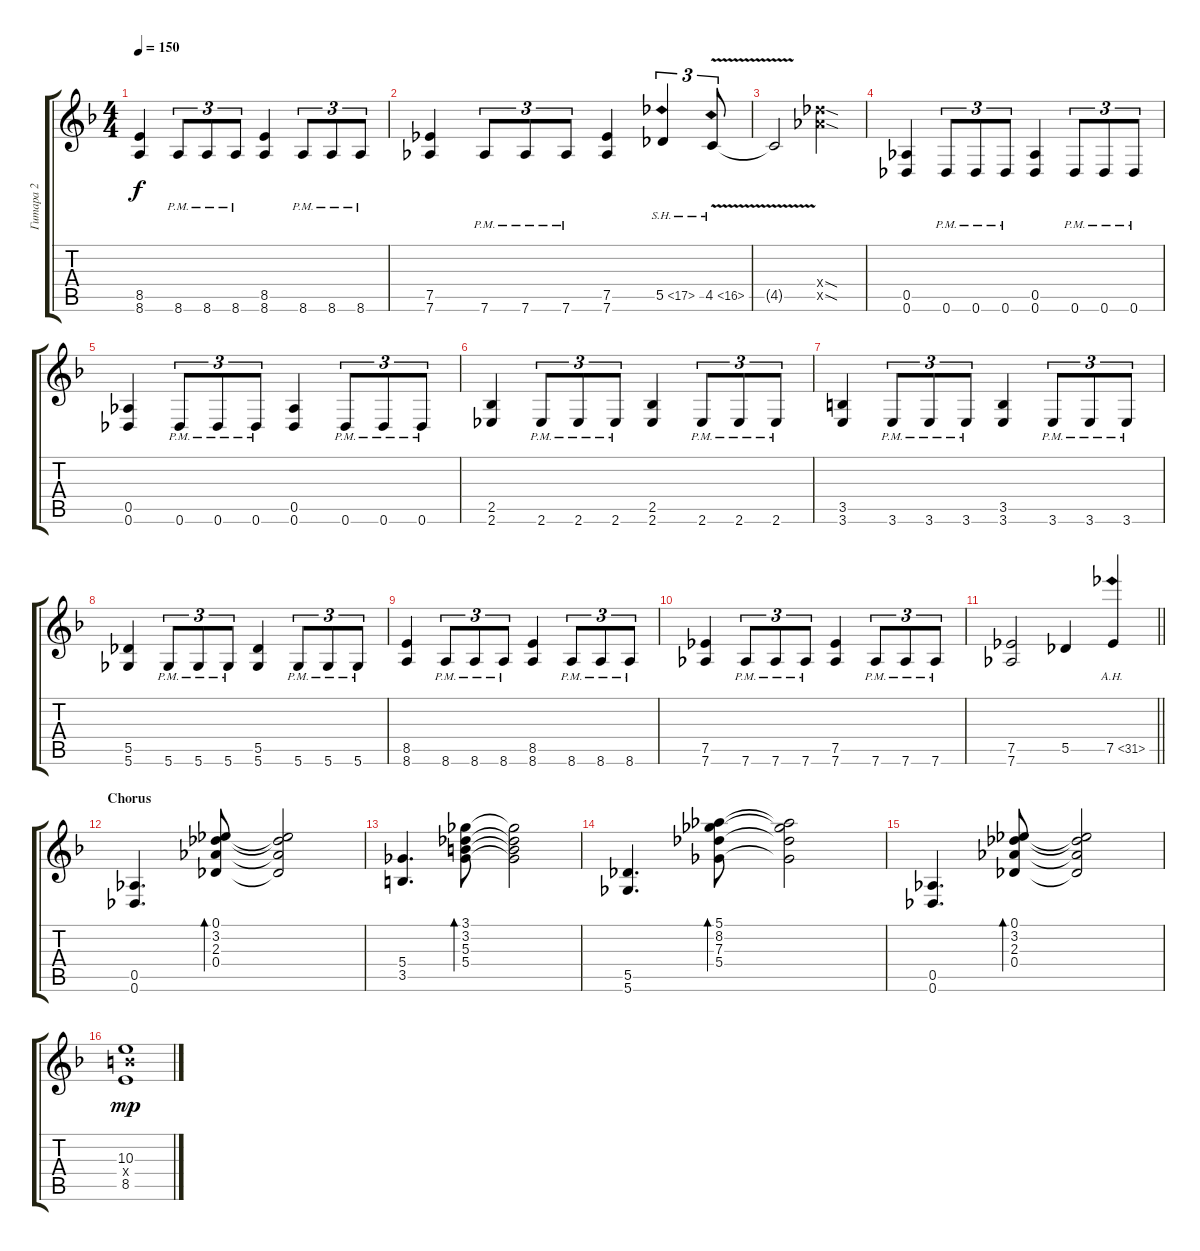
\track ("Гитара 2" "Гитара 2") {instrument distortionguitar}
\staff {score tabs}
\tuning (Eb4 Bb3 Gb3 Db3 Ab2 Db2) {hide}
\ts (4 4)
\tempo 150
\clef g2
\ks dminor
(8.5 8.6).4{dy f} 8.6{pm}.8{tu (3 2)} 8.6{pm}.8{tu (3 2)} 8.6{pm}.8{tu (3 2)} (8.5 8.6).4 8.6{pm}.8{tu (3 2)} 8.6{pm}.8{tu (3 2)} 8.6{pm}.8{tu (3 2)} |
(7.5 7.6).4 7.6{pm}.8{tu (3 2)} 7.6{pm}.8{tu (3 2)} 7.6{pm}.8{tu (3 2)} (7.5 7.6).4 5.5{sh 12}.4{tu (3 2)} 4.5{sh 12 v}.8{tu (3 2)} |
4.5{t}.2 (12.4{sod x} 12.5{sod x}).2 |
(0.5 0.6).4 0.6{pm}.8{tu (3 2)} 0.6{pm}.8{tu (3 2)} 0.6{pm}.8{tu (3 2)} (0.5 0.6).4 0.6{pm}.8{tu (3 2)} 0.6{pm}.8{tu (3 2)} 0.6{pm}.8{tu (3 2)} |
(0.5 0.6).4 0.6{pm}.8{tu (3 2)} 0.6{pm}.8{tu (3 2)} 0.6{pm}.8{tu (3 2)} (0.5 0.6).4 0.6{pm}.8{tu (3 2)} 0.6{pm}.8{tu (3 2)} 0.6{pm}.8{tu (3 2)} |
(2.5 2.6).4 2.6{pm}.8{tu (3 2)} 2.6{pm}.8{tu (3 2)} 2.6{pm}.8{tu (3 2)} (2.5 2.6).4 2.6{pm}.8{tu (3 2)} 2.6{pm}.8{tu (3 2)} 2.6{pm}.8{tu (3 2)} |
(3.5 3.6).4 3.6{pm}.8{tu (3 2)} 3.6{pm}.8{tu (3 2)} 3.6{pm}.8{tu (3 2)} (3.5 3.6).4 3.6{pm}.8{tu (3 2)} 3.6{pm}.8{tu (3 2)} 3.6{pm}.8{tu (3 2)} |
(5.5 5.6).4 5.6{pm}.8{tu (3 2)} 5.6{pm}.8{tu (3 2)} 5.6{pm}.8{tu (3 2)} (5.5 5.6).4 5.6{pm}.8{tu (3 2)} 5.6{pm}.8{tu (3 2)} 5.6{pm}.8{tu (3 2)} |
(8.5 8.6).4 8.6{pm}.8{tu (3 2)} 8.6{pm}.8{tu (3 2)} 8.6{pm}.8{tu (3 2)} (8.5 8.6).4 8.6{pm}.8{tu (3 2)} 8.6{pm}.8{tu (3 2)} 8.6{pm}.8{tu (3 2)} |
(7.5 7.6).4 7.6{pm}.8{tu (3 2)} 7.6{pm}.8{tu (3 2)} 7.6{pm}.8{tu (3 2)} (7.5 7.6).4 7.6{pm}.8{tu (3 2)} 7.6{pm}.8{tu (3 2)} 7.6{pm}.8{tu (3 2)} |
\barLineRight lightlight
(7.5 7.6).2 5.5.4 7.5{ah 24}.4 |
\section ("" "Chorus")
(0.5 0.6).4{d} (0.1 3.2 2.3 0.4).8{bd 60} (0.1{t} 3.2{t} 2.3{t} 0.4{t}).2 |
(5.4 3.5).4{d} (3.1 3.2 5.3 5.4).8{bd 480} (3.1{t} 3.2{t} 5.3{t} 5.4{t}).2 |
(5.5 5.6).4{d} (5.1 8.2 7.3 5.4).8{bd 480} (5.1{t} 8.2{t} 7.3{t} 5.4{t}).2 |
(0.5 0.6).4{d} (0.1 3.2 2.3 0.4).8{bd 60} (0.1{t} 3.2{t} 2.3{t} 0.4{t}).2 |
(10.3 10.4{x} 8.5).1{dy mp}
